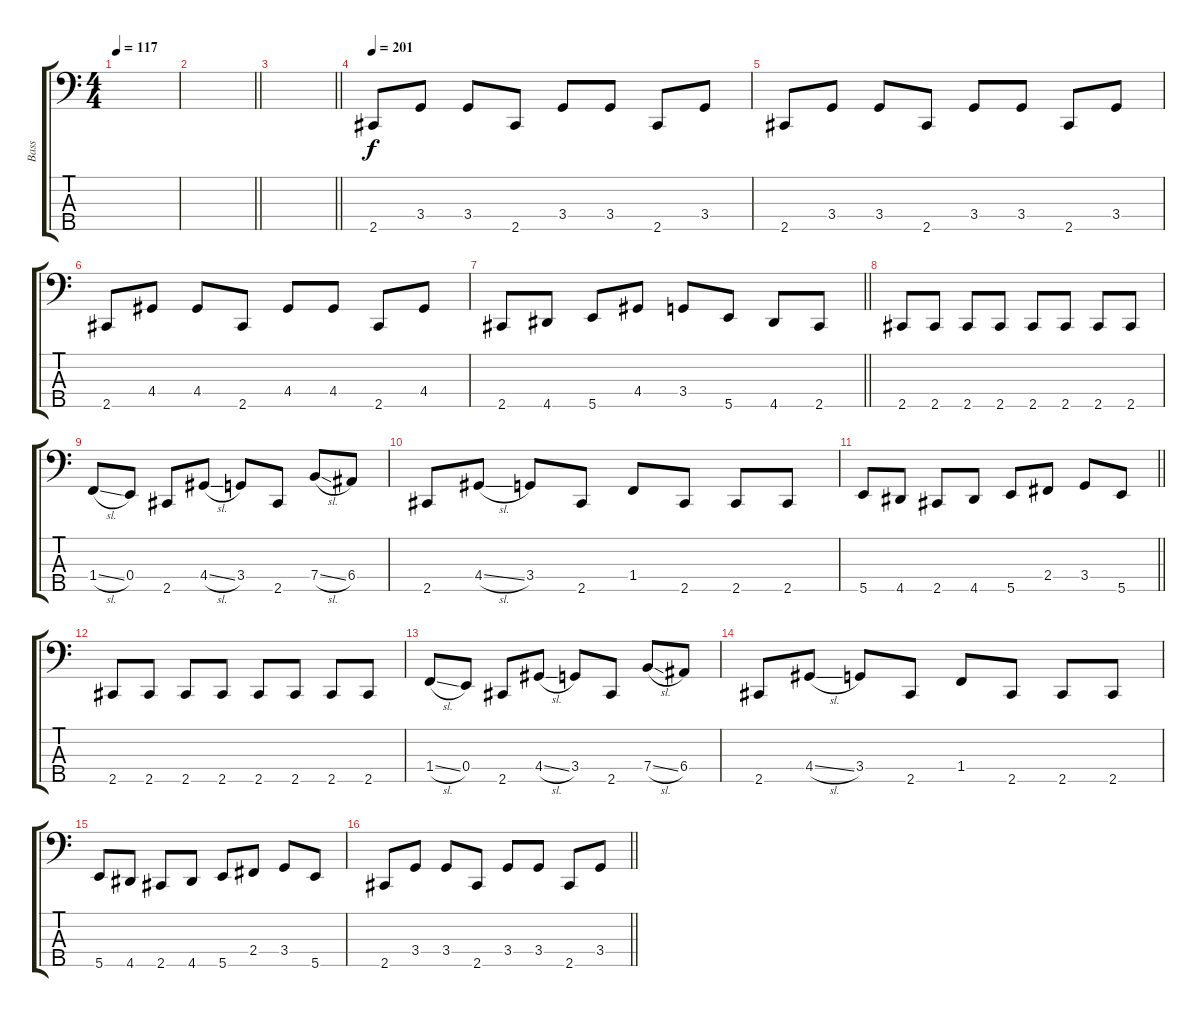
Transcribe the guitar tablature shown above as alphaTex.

\track ("Bass" "Bass") {instrument electricbassfinger}
\staff {score tabs}
\tuning (G2 D2 A1 E1 B0) {hide}
\ts (4 4)
\tempo 117
\clef f4
\ks c
|
\barLineRight lightlight
|
\barLineRight lightlight
|
\section ("" "")
\tempo 201
2.5.8 3.4.8 3.4.8 2.5.8 3.4.8 3.4.8 2.5.8 3.4.8 |
2.5.8 3.4.8 3.4.8 2.5.8 3.4.8 3.4.8 2.5.8 3.4.8 |
2.5.8 4.4.8 4.4.8 2.5.8 4.4.8 4.4.8 2.5.8 4.4.8 |
\barLineRight lightlight
2.5.8 4.5.8 5.5.8 4.4.8 3.4.8 5.5.8 4.5.8 2.5.8 |
2.5.8 2.5.8 2.5.8 2.5.8 2.5.8 2.5.8 2.5.8 2.5.8 |
1.4{sl}.8 0.4.8 2.5.8 4.4{sl}.8 3.4.8 2.5.8 7.4{sl}.8 6.4.8 |
2.5.8 4.4{sl}.8 3.4.8 2.5.8 1.4.8 2.5.8 2.5.8 2.5.8 |
\barLineRight lightlight
5.5.8 4.5.8 2.5.8 4.5.8 5.5.8 2.4.8 3.4.8 5.5.8 |
2.5.8 2.5.8 2.5.8 2.5.8 2.5.8 2.5.8 2.5.8 2.5.8 |
1.4{sl}.8 0.4.8 2.5.8 4.4{sl}.8 3.4.8 2.5.8 7.4{sl}.8 6.4.8 |
2.5.8 4.4{sl}.8 3.4.8 2.5.8 1.4.8 2.5.8 2.5.8 2.5.8 |
5.5.8 4.5.8 2.5.8 4.5.8 5.5.8 2.4.8 3.4.8 5.5.8 |
\barLineRight lightlight
2.5.8 3.4.8 3.4.8 2.5.8 3.4.8 3.4.8 2.5.8 3.4.8
